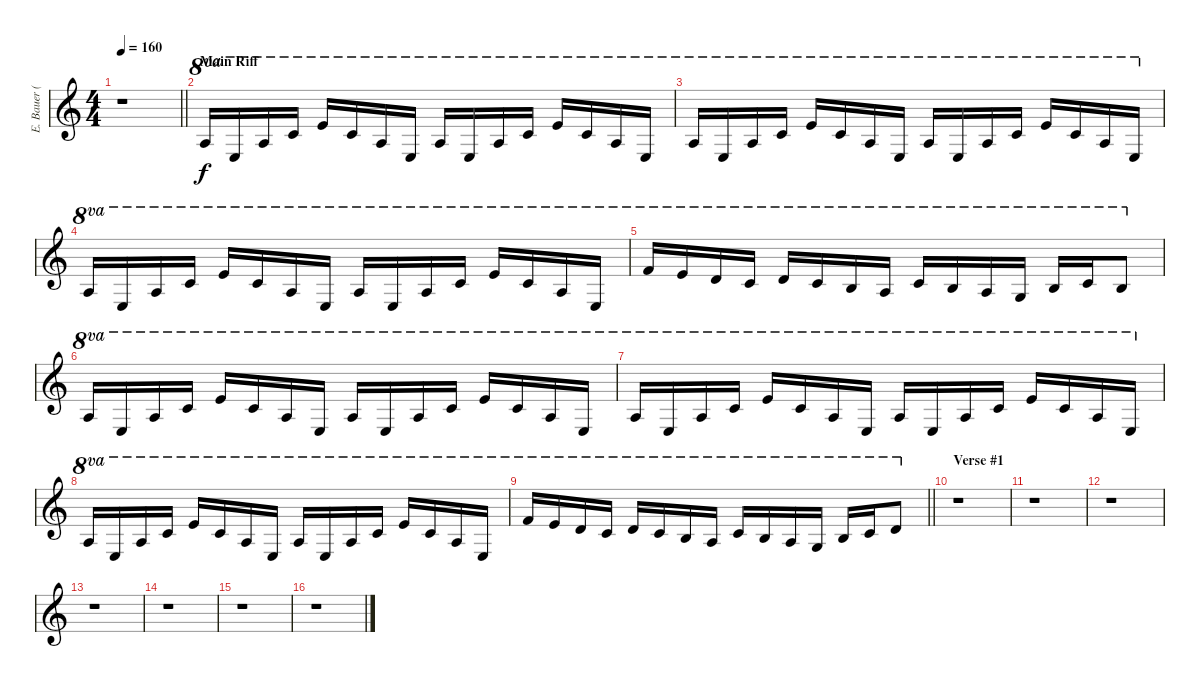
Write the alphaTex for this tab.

\track ("E. Bauer (Keyboard)" "E. Bauer (") {instrument lead2sawtooth}
\staff {score}
\tuning (E4 B3 G3 D3 A2 E2) {hide}
\ts (4 4)
\tempo 160
\clef g2
\barLineRight lightlight
\ks c
r.1{dy f} |
\section ("" "Main Riff")
10.2.16{ot 8va instrument lead2sawtooth} 9.3.16{ot 8va} 10.2.16{ot 8va} 8.1.16{ot 8va} 12.1.16{ot 8va} 8.1.16{ot 8va} 10.2.16{ot 8va} 9.3.16{ot 8va} 10.2.16{ot 8va} 9.3.16{ot 8va} 10.2.16{ot 8va} 8.1.16{ot 8va} 12.1.16{ot 8va} 8.1.16{ot 8va} 10.2.16{ot 8va} 9.3.16{ot 8va} |
10.2.16{ot 8va} 9.3.16{ot 8va} 10.2.16{ot 8va} 8.1.16{ot 8va} 12.1.16{ot 8va} 8.1.16{ot 8va} 10.2.16{ot 8va} 9.3.16{ot 8va} 10.2.16{ot 8va} 9.3.16{ot 8va} 10.2.16{ot 8va} 8.1.16{ot 8va} 12.1.16{ot 8va} 8.1.16{ot 8va} 10.2.16{ot 8va} 9.3.16{ot 8va} |
10.2.16{ot 8va} 9.3.16{ot 8va} 10.2.16{ot 8va} 8.1.16{ot 8va} 12.1.16{ot 8va} 8.1.16{ot 8va} 10.2.16{ot 8va} 9.3.16{ot 8va} 10.2.16{ot 8va} 9.3.16{ot 8va} 10.2.16{ot 8va} 8.1.16{ot 8va} 12.1.16{ot 8va} 8.1.16{ot 8va} 10.2.16{ot 8va} 9.3.16{ot 8va} |
13.1.16{ot 8va} 12.1.16{ot 8va} 10.1.16{ot 8va} 8.1.16{ot 8va} 10.1.16{ot 8va} 8.1.16{ot 8va} 7.1.16{ot 8va} 10.2.16{ot 8va} 8.1.16{ot 8va} 7.1.16{ot 8va} 10.2.16{ot 8va} 8.2.16{ot 8va} 7.1.16{ot 8va} 8.1.16{ot 8va} 7.1.8{ot 8va} |
10.2.16{ot 8va} 9.3.16{ot 8va} 10.2.16{ot 8va} 8.1.16{ot 8va} 12.1.16{ot 8va} 8.1.16{ot 8va} 10.2.16{ot 8va} 9.3.16{ot 8va} 10.2.16{ot 8va} 9.3.16{ot 8va} 10.2.16{ot 8va} 8.1.16{ot 8va} 12.1.16{ot 8va} 8.1.16{ot 8va} 10.2.16{ot 8va} 9.3.16{ot 8va} |
10.2.16{ot 8va} 9.3.16{ot 8va} 10.2.16{ot 8va} 8.1.16{ot 8va} 12.1.16{ot 8va} 8.1.16{ot 8va} 10.2.16{ot 8va} 9.3.16{ot 8va} 10.2.16{ot 8va} 9.3.16{ot 8va} 10.2.16{ot 8va} 8.1.16{ot 8va} 12.1.16{ot 8va} 8.1.16{ot 8va} 10.2.16{ot 8va} 9.3.16{ot 8va} |
10.2.16{ot 8va} 9.3.16{ot 8va} 10.2.16{ot 8va} 8.1.16{ot 8va} 12.1.16{ot 8va} 8.1.16{ot 8va} 10.2.16{ot 8va} 9.3.16{ot 8va} 10.2.16{ot 8va} 9.3.16{ot 8va} 10.2.16{ot 8va} 8.1.16{ot 8va} 12.1.16{ot 8va} 8.1.16{ot 8va} 10.2.16{ot 8va} 9.3.16{ot 8va} |
\barLineRight lightlight
13.1.16{ot 8va} 12.1.16{ot 8va} 10.1.16{ot 8va} 8.1.16{ot 8va} 10.1.16{ot 8va} 8.1.16{ot 8va} 7.1.16{ot 8va} 10.2.16{ot 8va} 8.1.16{ot 8va} 7.1.16{ot 8va} 10.2.16{ot 8va} 8.2.16{ot 8va} 7.1.16{ot 8va} 8.1.16{ot 8va} 10.1.8{ot 8va} |
\section ("" "Verse #1")
r.1 |
r.1 |
r.1 |
r.1 |
r.1 |
r.1 |
r.1
